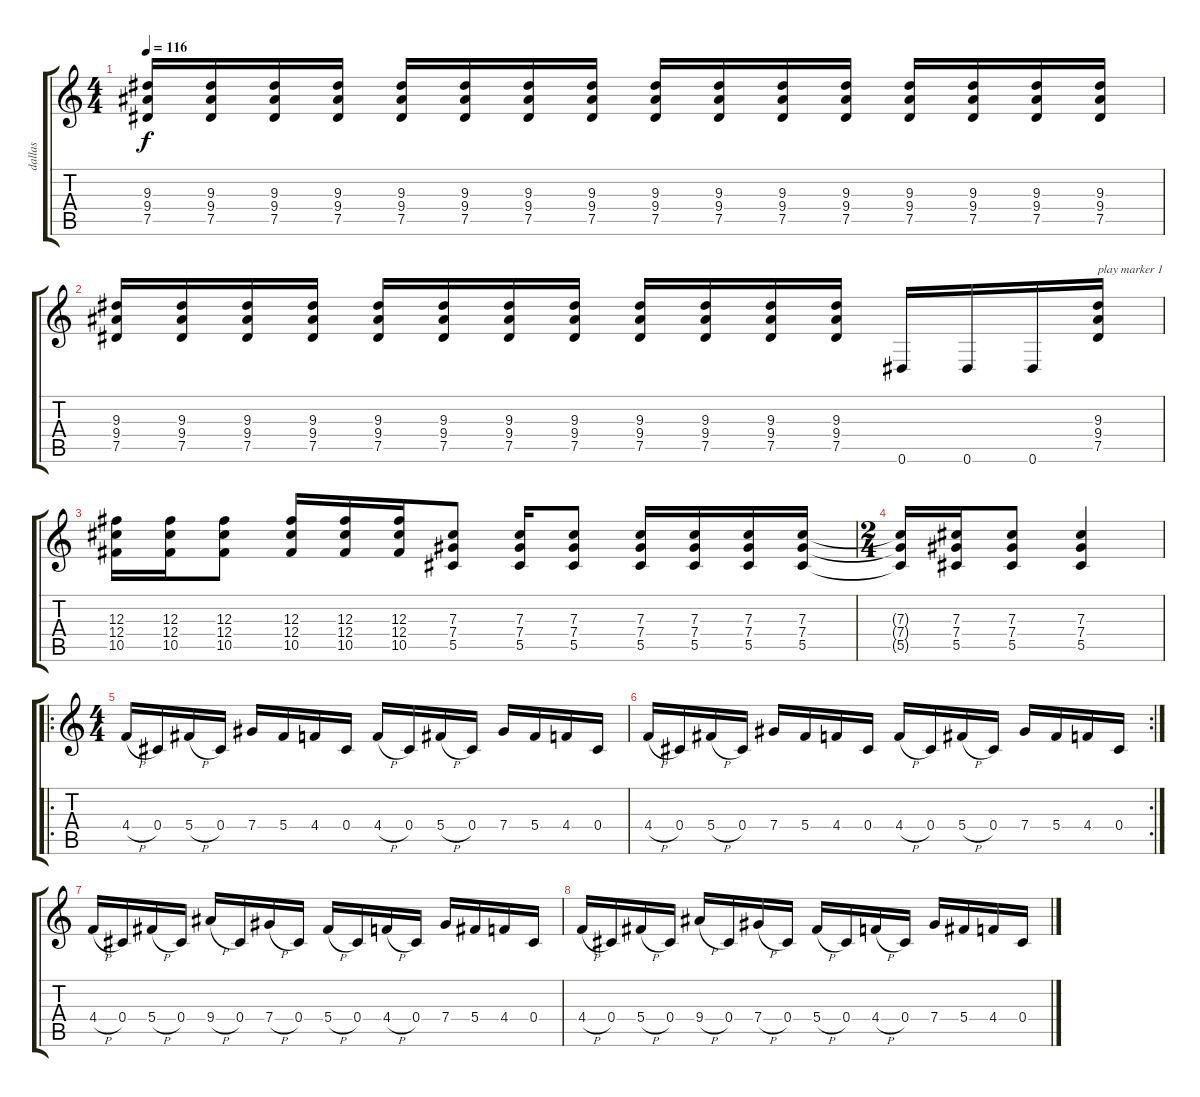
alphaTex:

\track ("dallas" "dallas") {instrument distortionguitar}
\staff {score tabs}
\tuning (Eb4 Bb3 Gb3 Db3 Ab2 Eb2) {hide}
\ts (4 4)
\tempo 116
\clef g2
\ks c
(9.3 9.4 7.5).16{dy f} (9.3 9.4 7.5).16 (9.3 9.4 7.5).16 (9.3 9.4 7.5).16 (9.3 9.4 7.5).16 (9.3 9.4 7.5).16 (9.3 9.4 7.5).16 (9.3 9.4 7.5).16 (9.3 9.4 7.5).16 (9.3 9.4 7.5).16 (9.3 9.4 7.5).16 (9.3 9.4 7.5).16 (9.3 9.4 7.5).16 (9.3 9.4 7.5).16 (9.3 9.4 7.5).16 (9.3 9.4 7.5).16 |
(9.3 9.4 7.5).16 (9.3 9.4 7.5).16 (9.3 9.4 7.5).16 (9.3 9.4 7.5).16 (9.3 9.4 7.5).16 (9.3 9.4 7.5).16 (9.3 9.4 7.5).16 (9.3 9.4 7.5).16 (9.3 9.4 7.5).16 (9.3 9.4 7.5).16 (9.3 9.4 7.5).16 (9.3 9.4 7.5).16 0.6.16 0.6.16 0.6.16 (9.3 9.4 7.5).16{txt "play marker 1"} |
(12.3 12.4 10.5).16 (12.3 12.4 10.5).16 (12.3 12.4 10.5).8 (12.3 12.4 10.5).16 (12.3 12.4 10.5).16 (12.3 12.4 10.5).16 (7.3 7.4 5.5).8 (7.3 7.4 5.5).16 (7.3 7.4 5.5).8 (7.3 7.4 5.5).16 (7.3 7.4 5.5).16 (7.3 7.4 5.5).16 (7.3 7.4 5.5).16 |
\ts (2 4)
(7.3{t} 7.4{t} 5.5{t}).16 (7.3 7.4 5.5).16 (7.3 7.4 5.5).8 (7.3 7.4 5.5).4 |
\ro
\ts (4 4)
4.4{h}.16 0.4.16 5.4{h}.16 0.4.16 7.4.16 5.4.16 4.4.16 0.4.16 4.4{h}.16 0.4.16 5.4{h}.16 0.4.16 7.4.16 5.4.16 4.4.16 0.4.16 |
\rc 2
4.4{h}.16 0.4.16 5.4{h}.16 0.4.16 7.4.16 5.4.16 4.4.16 0.4.16 4.4{h}.16 0.4.16 5.4{h}.16 0.4.16 7.4.16 5.4.16 4.4.16 0.4.16 |
4.4{h}.16 0.4.16 5.4{h}.16 0.4.16 9.4{h}.16 0.4.16 7.4{h}.16 0.4.16 5.4{h}.16 0.4.16 4.4{h}.16 0.4.16 7.4.16 5.4.16 4.4.16 0.4.16 |
4.4{h}.16 0.4.16 5.4{h}.16 0.4.16 9.4{h}.16 0.4.16 7.4{h}.16 0.4.16 5.4{h}.16 0.4.16 4.4{h}.16 0.4.16 7.4.16 5.4.16 4.4.16 0.4.16
